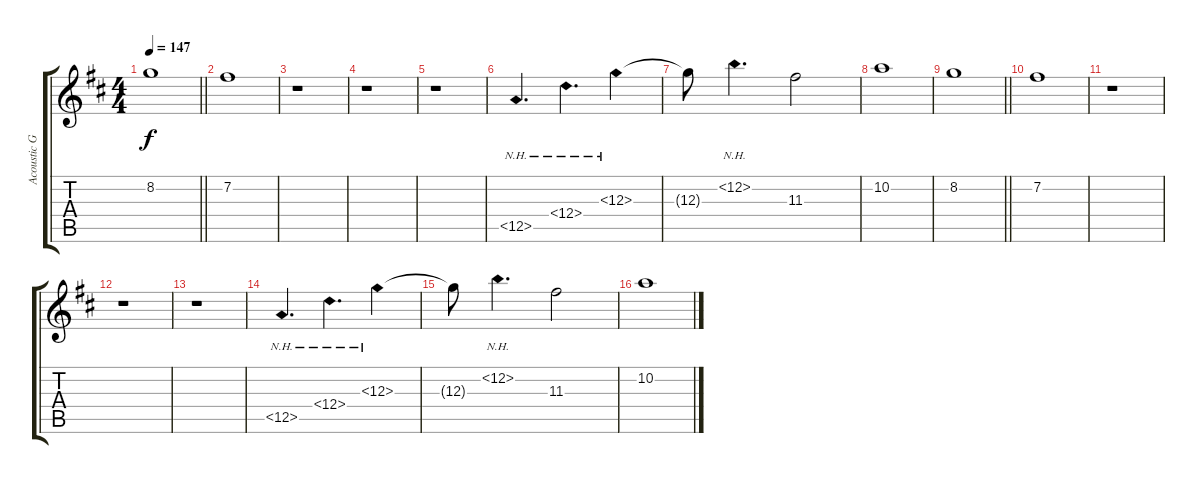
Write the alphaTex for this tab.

\track ("Acoustic Guitar" "Acoustic G") {instrument acousticguitarsteel}
\staff {score tabs}
\tuning (E4 B3 G3 D3 A2 E2) {hide}
\ts (4 4)
\tempo 147
\clef g2
\barLineRight lightlight
\ks d
8.2.1{dy f} |
7.2.1 |
r.1 |
r.1 |
r.1 |
12.5{nh}.4{d} 12.4{nh}.4{d} 12.3{nh}.4 |
12.3{t}.8 12.2{nh}.4{d} 11.3.2 |
10.2.1 |
\barLineRight lightlight
8.2.1 |
7.2.1 |
r.1 |
r.1 |
r.1 |
12.5{nh}.4{d} 12.4{nh}.4{d} 12.3{nh}.4 |
12.3{t}.8 12.2{nh}.4{d} 11.3.2 |
10.2.1
